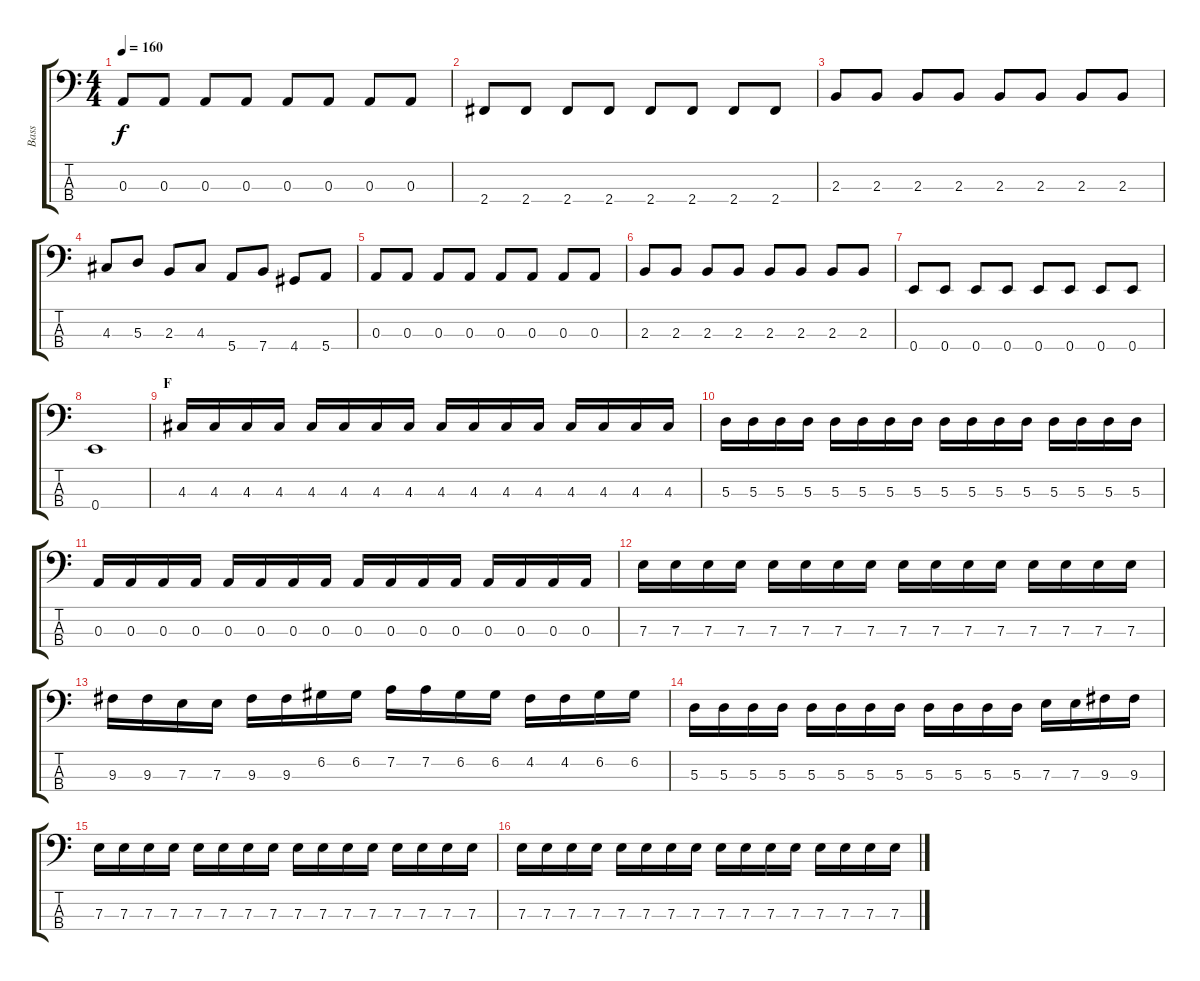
\track ("Bass" "Bass") {instrument electricbasspick}
\staff {score tabs}
\tuning (G2 D2 A1 E1) {hide}
\ts (4 4)
\tempo 160
\clef f4
\ks c
0.3.8{dy f} 0.3.8 0.3.8 0.3.8 0.3.8 0.3.8 0.3.8 0.3.8 |
2.4.8 2.4.8 2.4.8 2.4.8 2.4.8 2.4.8 2.4.8 2.4.8 |
2.3.8 2.3.8 2.3.8 2.3.8 2.3.8 2.3.8 2.3.8 2.3.8 |
4.3.8 5.3.8 2.3.8 4.3.8 5.4.8 7.4.8 4.4.8 5.4.8 |
0.3.8 0.3.8 0.3.8 0.3.8 0.3.8 0.3.8 0.3.8 0.3.8 |
2.3.8 2.3.8 2.3.8 2.3.8 2.3.8 2.3.8 2.3.8 2.3.8 |
0.4.8 0.4.8 0.4.8 0.4.8 0.4.8 0.4.8 0.4.8 0.4.8 |
0.4.1 |
\section ("" "F")
4.3.16 4.3.16 4.3.16 4.3.16 4.3.16 4.3.16 4.3.16 4.3.16 4.3.16 4.3.16 4.3.16 4.3.16 4.3.16 4.3.16 4.3.16 4.3.16 |
5.3.16 5.3.16 5.3.16 5.3.16 5.3.16 5.3.16 5.3.16 5.3.16 5.3.16 5.3.16 5.3.16 5.3.16 5.3.16 5.3.16 5.3.16 5.3.16 |
0.3.16 0.3.16 0.3.16 0.3.16 0.3.16 0.3.16 0.3.16 0.3.16 0.3.16 0.3.16 0.3.16 0.3.16 0.3.16 0.3.16 0.3.16 0.3.16 |
7.3.16 7.3.16 7.3.16 7.3.16 7.3.16 7.3.16 7.3.16 7.3.16 7.3.16 7.3.16 7.3.16 7.3.16 7.3.16 7.3.16 7.3.16 7.3.16 |
9.3.16 9.3.16 7.3.16 7.3.16 9.3.16 9.3.16 6.2.16 6.2.16 7.2.16 7.2.16 6.2.16 6.2.16 4.2.16 4.2.16 6.2.16 6.2.16 |
5.3.16 5.3.16 5.3.16 5.3.16 5.3.16 5.3.16 5.3.16 5.3.16 5.3.16 5.3.16 5.3.16 5.3.16 7.3.16 7.3.16 9.3.16 9.3.16 |
7.3.16 7.3.16 7.3.16 7.3.16 7.3.16 7.3.16 7.3.16 7.3.16 7.3.16 7.3.16 7.3.16 7.3.16 7.3.16 7.3.16 7.3.16 7.3.16 |
7.3.16 7.3.16 7.3.16 7.3.16 7.3.16 7.3.16 7.3.16 7.3.16 7.3.16 7.3.16 7.3.16 7.3.16 7.3.16 7.3.16 7.3.16 7.3.16
